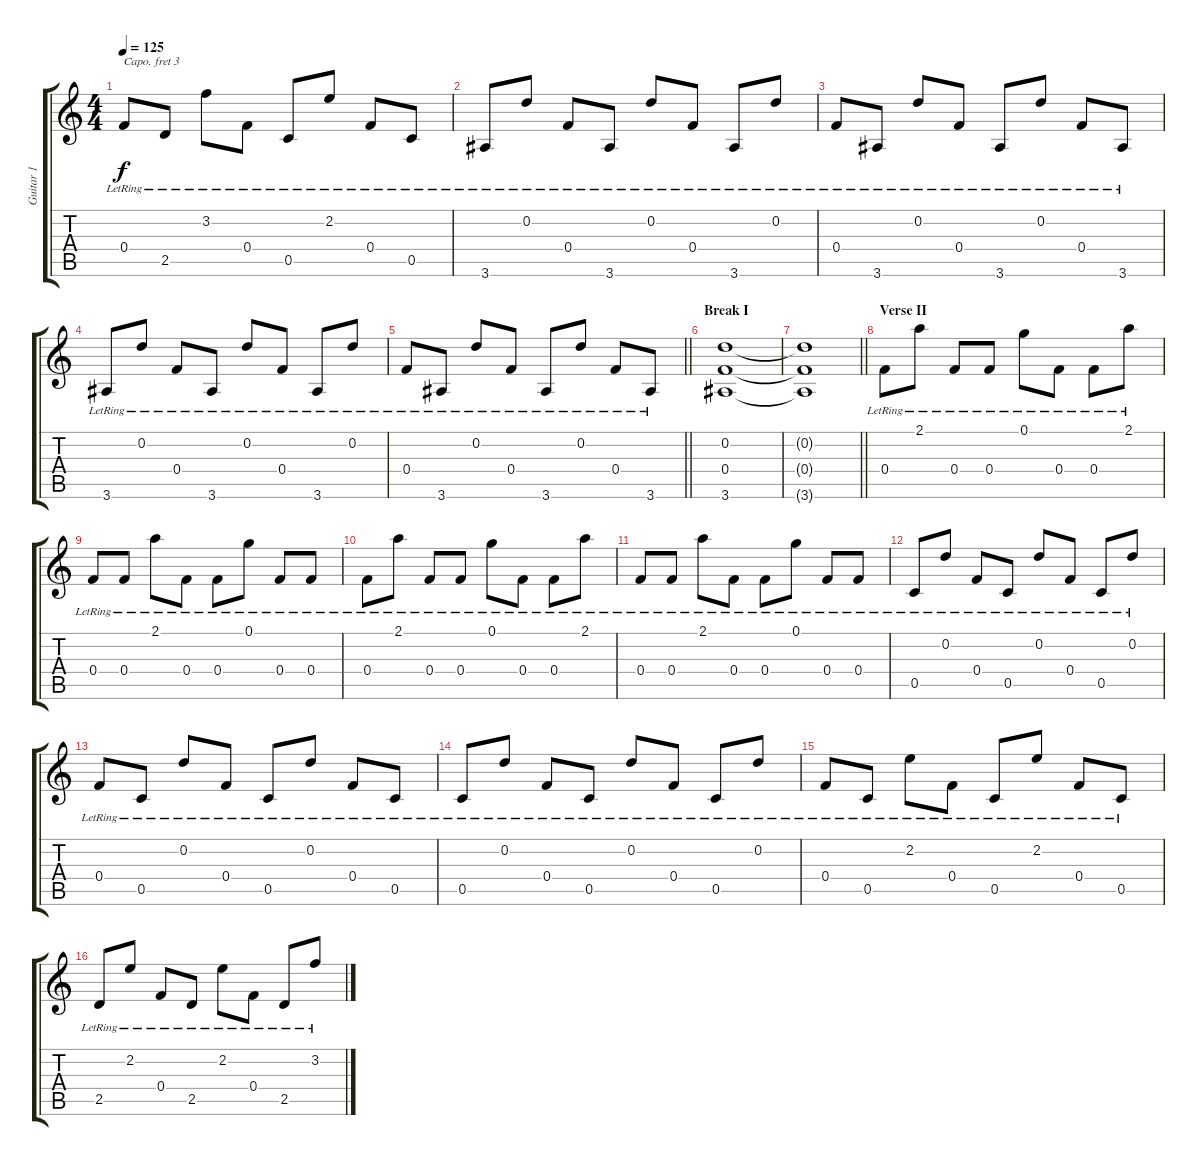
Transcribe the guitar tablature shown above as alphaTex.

\track ("Guitar 1" "Guitar 1") {instrument acousticguitarsteel}
\staff {score tabs}
\capo 3
\tuning (E4 B3 Gb3 D3 A2 E2) {hide}
\ts (4 4)
\tempo 125
\clef g2
\ks c
0.4{lr}.8{dy f} 2.5{lr}.8 3.2{lr}.8 0.4{lr}.8 0.5{lr}.8 2.2{lr}.8 0.4{lr}.8 0.5{lr}.8 |
3.6{lr}.8 0.2{lr}.8 0.4{lr}.8 3.6{lr}.8 0.2{lr}.8 0.4{lr}.8 3.6{lr}.8 0.2{lr}.8 |
0.4{lr}.8 3.6{lr}.8 0.2{lr}.8 0.4{lr}.8 3.6{lr}.8 0.2{lr}.8 0.4{lr}.8 3.6{lr}.8 |
3.6{lr}.8 0.2{lr}.8 0.4{lr}.8 3.6{lr}.8 0.2{lr}.8 0.4{lr}.8 3.6{lr}.8 0.2{lr}.8 |
\barLineRight lightlight
0.4{lr}.8 3.6{lr}.8 0.2{lr}.8 0.4{lr}.8 3.6{lr}.8 0.2{lr}.8 0.4{lr}.8 3.6{lr}.8 |
\section ("" "Break I")
(0.2 0.4 3.6).1 |
\barLineRight lightlight
(0.2{t} 0.4{t} 3.6{t}).1 |
\section ("" "Verse II")
0.4{lr}.8 2.1{lr}.8 0.4{lr}.8 0.4{lr}.8 0.1{lr}.8 0.4{lr}.8 0.4{lr}.8 2.1{lr}.8 |
0.4{lr}.8 0.4{lr}.8 2.1{lr}.8 0.4{lr}.8 0.4{lr}.8 0.1{lr}.8 0.4{lr}.8 0.4{lr}.8 |
0.4{lr}.8 2.1{lr}.8 0.4{lr}.8 0.4{lr}.8 0.1{lr}.8 0.4{lr}.8 0.4{lr}.8 2.1{lr}.8 |
0.4{lr}.8 0.4{lr}.8 2.1{lr}.8 0.4{lr}.8 0.4{lr}.8 0.1{lr}.8 0.4{lr}.8 0.4{lr}.8 |
0.5{lr}.8 0.2{lr}.8 0.4{lr}.8 0.5{lr}.8 0.2{lr}.8 0.4{lr}.8 0.5{lr}.8 0.2{lr}.8 |
0.4{lr}.8 0.5{lr}.8 0.2{lr}.8 0.4{lr}.8 0.5{lr}.8 0.2{lr}.8 0.4{lr}.8 0.5{lr}.8 |
0.5{lr}.8 0.2{lr}.8 0.4{lr}.8 0.5{lr}.8 0.2{lr}.8 0.4{lr}.8 0.5{lr}.8 0.2{lr}.8 |
0.4{lr}.8 0.5{lr}.8 2.2{lr}.8 0.4{lr}.8 0.5{lr}.8 2.2{lr}.8 0.4{lr}.8 0.5{lr}.8 |
2.5{lr}.8 2.2{lr}.8 0.4{lr}.8 2.5{lr}.8 2.2{lr}.8 0.4{lr}.8 2.5{lr}.8 3.2{lr}.8
